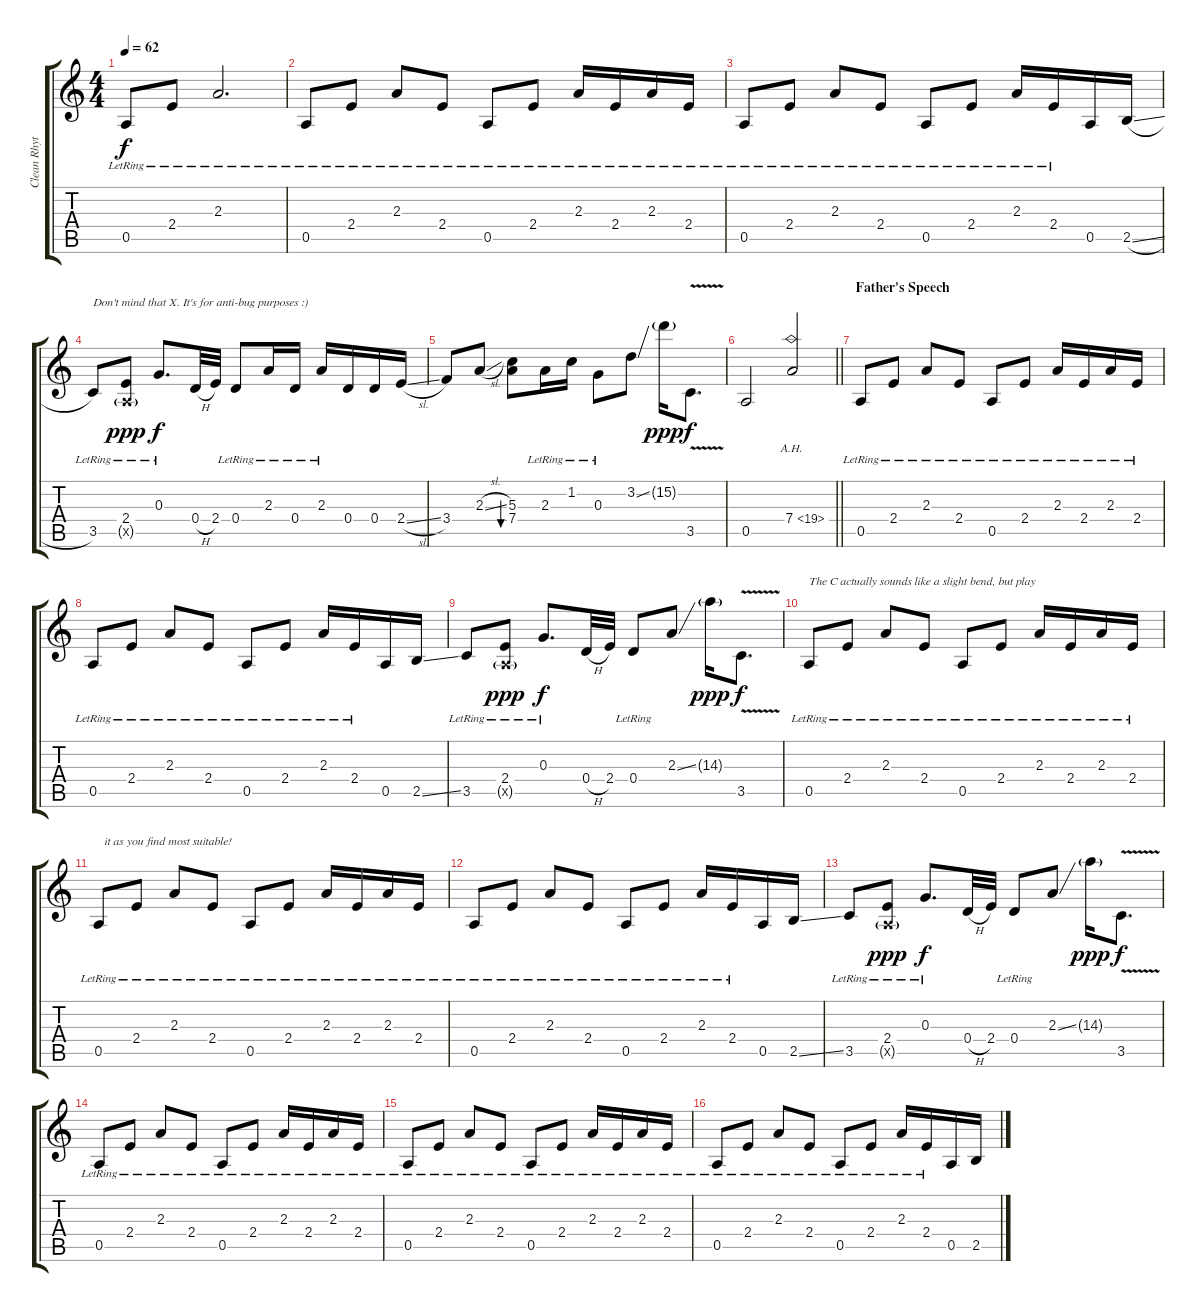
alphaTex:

\track ("Clean Rhythm Guitar" "Clean Rhyt") {instrument acousticguitarsteel}
\staff {score tabs}
\tuning (E4 B3 G3 D3 A2 E2) {hide}
\ts (4 4)
\tempo 62
\clef g2
\ks c
0.5{lr}.8{dy f instrument acousticguitarsteel} 2.4{lr}.8 2.3{lr}.2{d} |
0.5{lr}.8 2.4{lr}.8 2.3{lr}.8 2.4{lr}.8 0.5{lr}.8 2.4{lr}.8 2.3{lr}.16 2.4{lr}.16 2.3{lr}.16 2.4{lr}.16 |
0.5{lr}.8 2.4{lr}.8 2.3{lr}.8 2.4{lr}.8 0.5{lr}.8 2.4{lr}.8 2.3{lr}.16 2.4{lr}.16 0.5.16 2.5{sl}.16 |
3.5{lr}.8{txt "Don't mind that X. It's for anti-bug purposes :)"} (2.4{lr} 0.5{g x}).8{dy ppp} 0.3{lr}.8{d dy f} 0.4{h}.32 2.4.32 0.4{lr}.8 2.3{lr}.16 0.4{lr}.16 2.3{lr}.16 0.4.16 0.4.16 2.4{sl}.16 |
3.4.8 2.3{sl}.8 (5.3 7.4).8{bu 60} 2.3{lr}.16 1.2{lr}.16 0.3{lr}.8 3.2{ss}.8 15.2{g}.16{dy ppp} 3.5{v}.8{d dy f} |
\barLineRight lightlight
0.5.2 7.4{ah 12}.2 |
\section ("" "Father's Speech")
0.5{lr}.8 2.4{lr}.8 2.3{lr}.8 2.4{lr}.8 0.5{lr}.8 2.4{lr}.8 2.3{lr}.16 2.4{lr}.16 2.3{lr}.16 2.4{lr}.16 |
0.5{lr}.8 2.4{lr}.8 2.3{lr}.8 2.4{lr}.8 0.5{lr}.8 2.4{lr}.8 2.3{lr}.16 2.4{lr}.16 0.5.16 2.5{ss}.16 |
3.5{lr}.8 (2.4{lr} 0.5{g x}).8{dy ppp} 0.3{lr}.8{d dy f} 0.4{h}.32 2.4.32 0.4{lr}.8 2.3{ss}.8 14.3{g}.16{dy ppp} 3.5{v}.8{d dy f} |
0.5{lr}.8{txt "The C actually sounds like a slight bend, but play"} 2.4{lr}.8 2.3{lr}.8 2.4{lr}.8 0.5{lr}.8 2.4{lr}.8 2.3{lr}.16 2.4{lr}.16 2.3{lr}.16 2.4{lr}.16 |
0.5{lr}.8{txt "  it as you find most suitable!"} 2.4{lr}.8 2.3{lr}.8 2.4{lr}.8 0.5{lr}.8 2.4{lr}.8 2.3{lr}.16 2.4{lr}.16 2.3{lr}.16 2.4{lr}.16 |
0.5{lr}.8 2.4{lr}.8 2.3{lr}.8 2.4{lr}.8 0.5{lr}.8 2.4{lr}.8 2.3{lr}.16 2.4{lr}.16 0.5.16 2.5{ss}.16 |
3.5{lr}.8 (2.4{lr} 0.5{g x}).8{dy ppp} 0.3{lr}.8{d dy f} 0.4{h}.32 2.4.32 0.4{lr}.8 2.3{ss}.8 14.3{g}.16{dy ppp} 3.5{v}.8{d dy f} |
0.5{lr}.8 2.4{lr}.8 2.3{lr}.8 2.4{lr}.8 0.5{lr}.8 2.4{lr}.8 2.3{lr}.16 2.4{lr}.16 2.3{lr}.16 2.4{lr}.16 |
0.5{lr}.8 2.4{lr}.8 2.3{lr}.8 2.4{lr}.8 0.5{lr}.8 2.4{lr}.8 2.3{lr}.16 2.4{lr}.16 2.3{lr}.16 2.4{lr}.16 |
0.5{lr}.8 2.4{lr}.8 2.3{lr}.8 2.4{lr}.8 0.5{lr}.8 2.4{lr}.8 2.3{lr}.16 2.4{lr}.16 0.5.16 2.5{ss}.16
